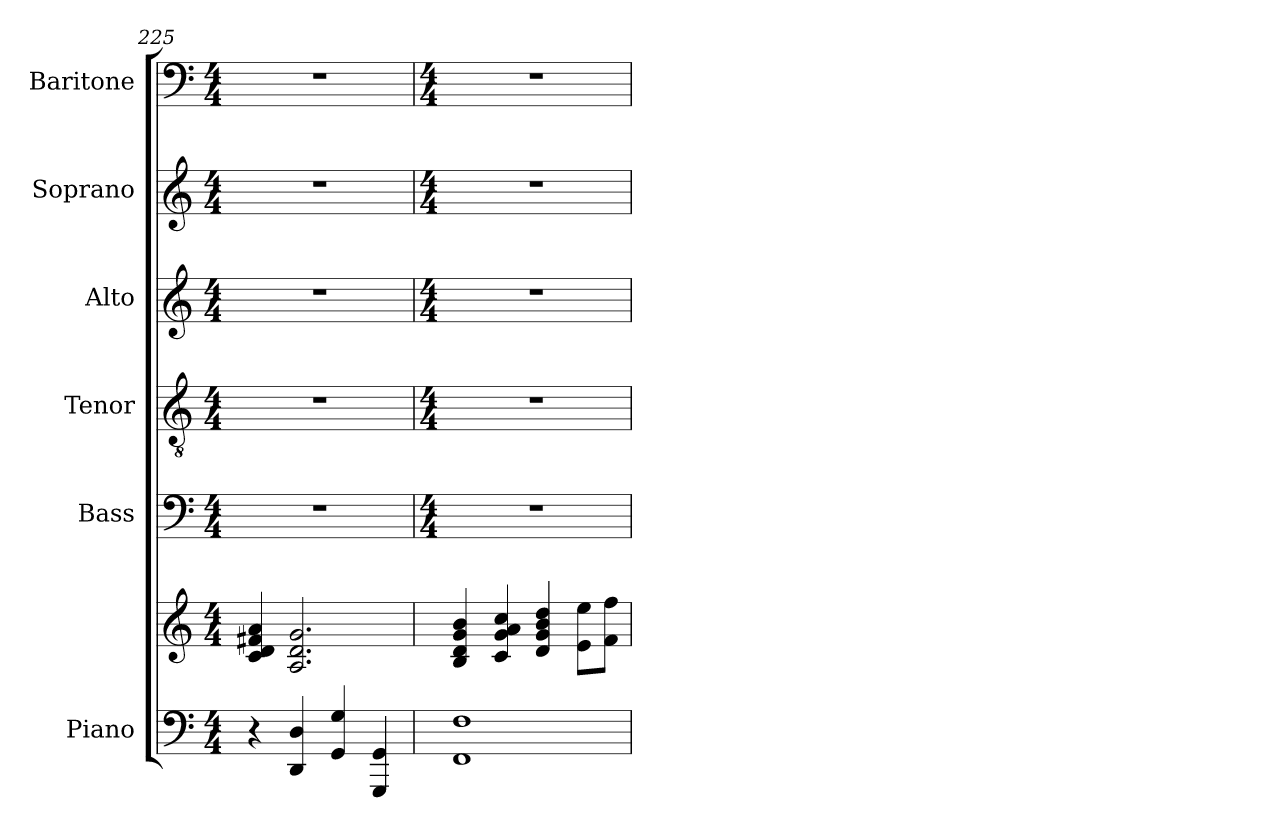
**kern	**kern	**kern	**kern	**kern	**kern	**kern
*part6	*part6	*part5	*part4	*part3	*part2	*part1
*staff7	*staff6	*staff5	*staff4	*staff3	*staff2	*staff1
*I"Piano	*	*I"Bass	*I"Tenor	*I"Alto	*I"Soprano	*I"Baritone
*	*	*I'B	*I'T	*I'A	*I'S	*
*clefF4	*clefG2	*clefF4	*clefGv2	*clefG2	*clefG2	*clefF4
*k[]	*k[]	*k[]	*k[]	*k[]	*k[]	*k[]
*C:	*C:	*C:	*C:	*C:	*C:	*C:
*M4/4	*M4/4	*M4/4	*M4/4	*M4/4	*M4/4	*M4/4
=225	=225	=225	=225	=225	=225	=225
*	*^	*	*	*	*	*
4r	4c 4d 4f#X 4a	2ryy	1r	1r	1r	1r	1r
4DD 4D	2.A 2.d 2.g	.	.	.	.	.	.
4GG 4G	.	2ryy	.	.	.	.	.
4GGG 4GG	.	.	.	.	.	.	.
*	*v	*v	*	*	*	*	*
!!LO:LB:g=z
=226	=226	=226	=226	=226	=226	=226
*	*	*M4/4	*M4/4	*M4/4	*M4/4	*M4/4
1FF 1F	4B 4d 4g 4b	1r	1r	1r	1r	1r
.	4c 4g 4a 4cc	.	.	.	.	.
.	4d 4g 4b 4dd	.	.	.	.	.
.	8e 8eeL	.	.	.	.	.
.	8f 8ffJ	.	.	.	.	.
=	=	=	=	=	=	=
*-	*-	*-	*-	*-	*-	*-
